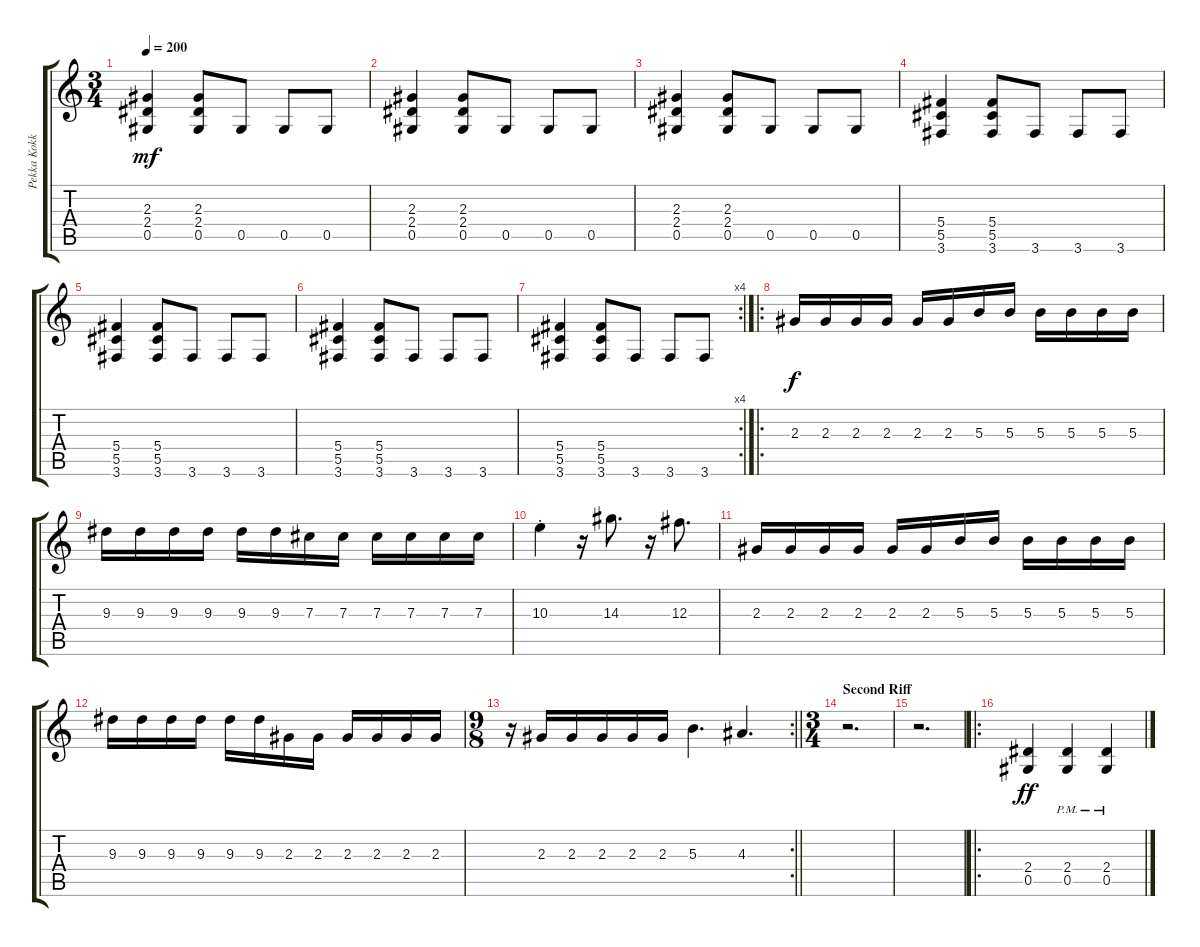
\track ("Pekka Kokko" "Pekka Kokk") {instrument distortionguitar}
\staff {score tabs}
\tuning (Eb4 Bb3 Gb3 Db3 Ab2 Eb2) {hide}
\ts (3 4)
\tempo 200
\clef g2
\ks c
(2.3 2.4 0.5).4{dy mf} (2.3 2.4 0.5).8 0.5.8 0.5.8 0.5.8 |
(2.3 2.4 0.5).4 (2.3 2.4 0.5).8 0.5.8 0.5.8 0.5.8 |
(2.3 2.4 0.5).4 (2.3 2.4 0.5).8 0.5.8 0.5.8 0.5.8 |
(5.4 5.5 3.6).4 (5.4 5.5 3.6).8 3.6.8 3.6.8 3.6.8 |
(5.4 5.5 3.6).4 (5.4 5.5 3.6).8 3.6.8 3.6.8 3.6.8 |
(5.4 5.5 3.6).4 (5.4 5.5 3.6).8 3.6.8 3.6.8 3.6.8 |
\rc 4
(5.4 5.5 3.6).4 (5.4 5.5 3.6).8 3.6.8 3.6.8 3.6.8 |
\ro
2.3.16{dy f} 2.3.16 2.3.16 2.3.16 2.3.16 2.3.16 5.3.16 5.3.16 5.3.16 5.3.16 5.3.16 5.3.16 |
9.3.16 9.3.16 9.3.16 9.3.16 9.3.16 9.3.16 7.3.16 7.3.16 7.3.16 7.3.16 7.3.16 7.3.16 |
10.3{st}.4 r.16 14.3.8{d} r.16 12.3.8{d} |
2.3.16 2.3.16 2.3.16 2.3.16 2.3.16 2.3.16 5.3.16 5.3.16 5.3.16 5.3.16 5.3.16 5.3.16 |
9.3.16 9.3.16 9.3.16 9.3.16 9.3.16 9.3.16 2.3.16 2.3.16 2.3.16 2.3.16 2.3.16 2.3.16 |
\rc 2
\ts (9 8)
\barLineRight lightlight
r.16 2.3.16 2.3.16 2.3.16 2.3.16 2.3.16 5.3.4{d} 4.3.4{d} |
\ts (3 4)
\section ("" "Second Riff")
r.2{d} |
r.2{d} |
\ro
(2.4 0.5).4{dy ff} (2.4{pm} 0.5{pm}).4 (2.4{pm} 0.5{pm}).4
